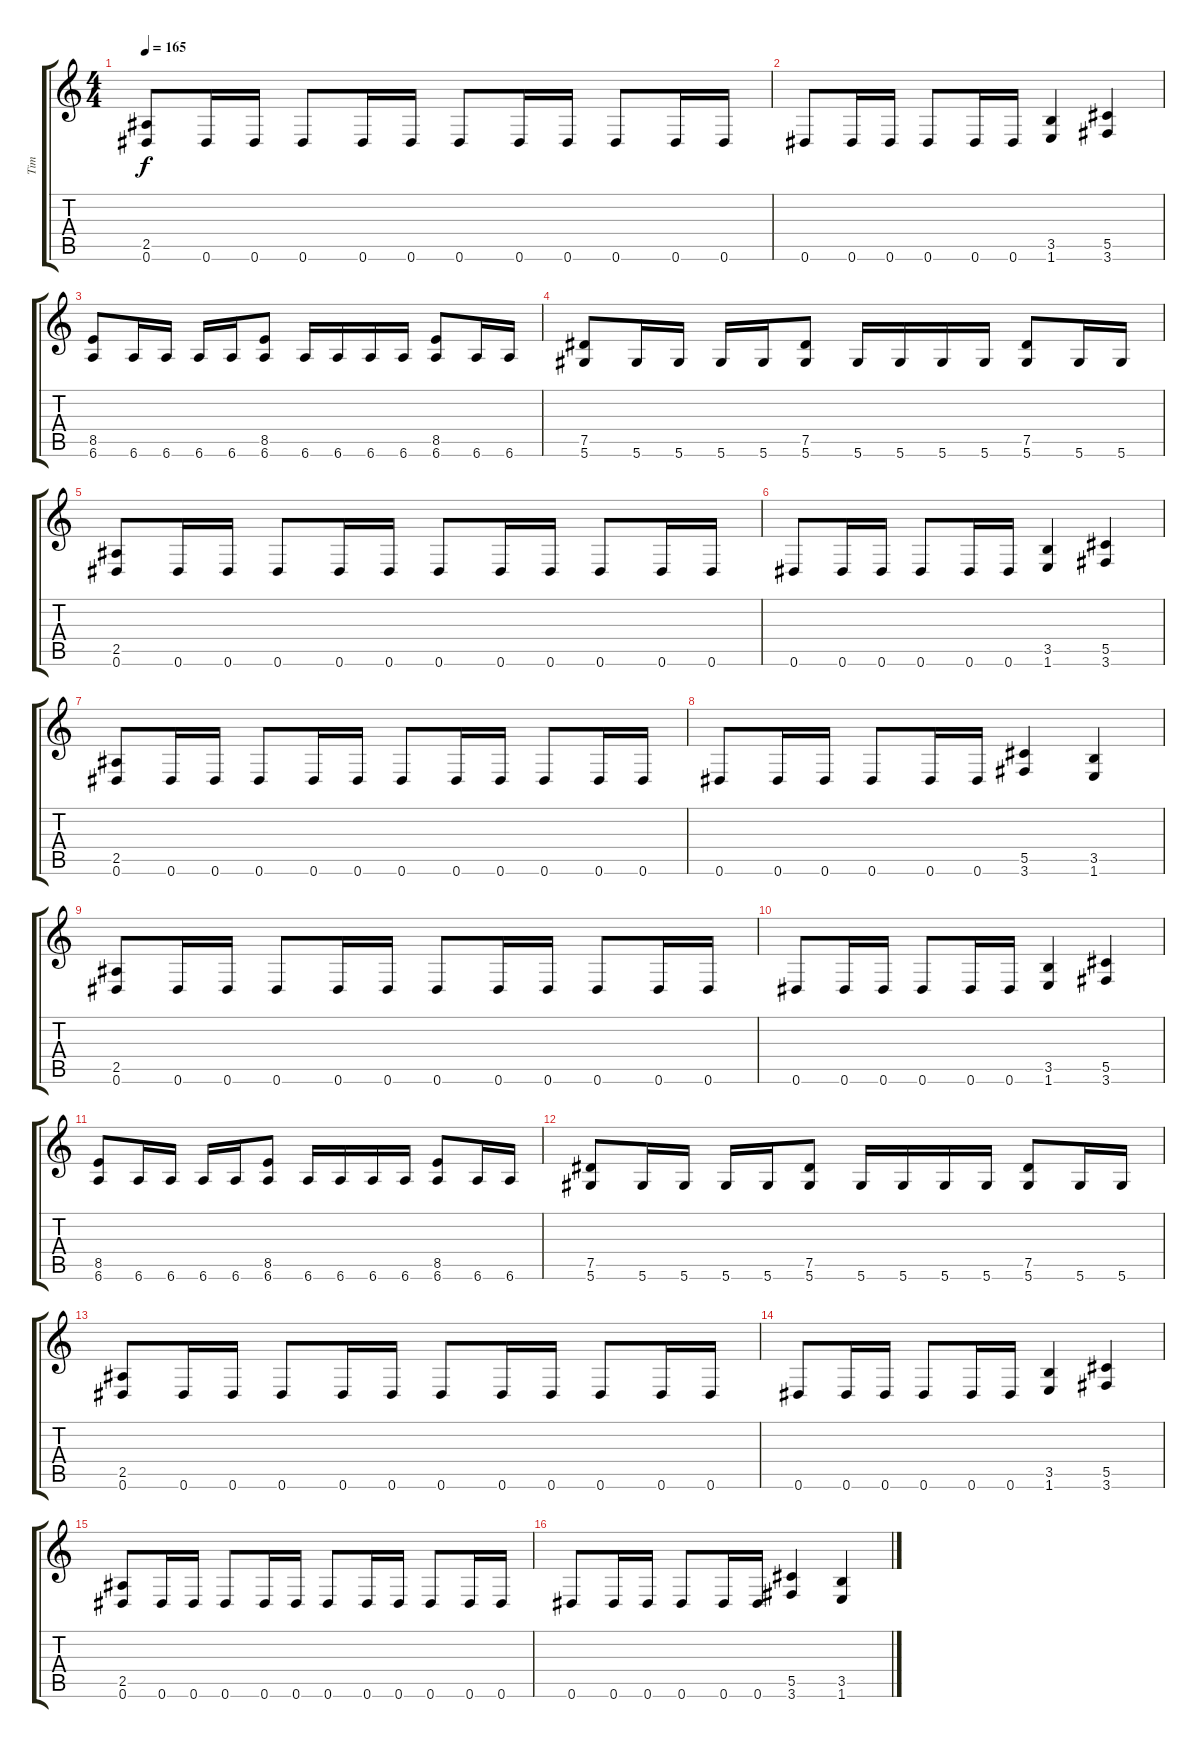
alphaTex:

\track ("Tim" "Tim") {instrument distortionguitar}
\staff {score tabs}
\tuning (Eb4 Bb3 Gb3 Db3 Ab2 Eb2) {hide}
\ts (4 4)
\tempo 165
\clef g2
\ks c
(2.5 0.6).8{dy f} 0.6.16 0.6.16 0.6.8 0.6.16 0.6.16 0.6.8 0.6.16 0.6.16 0.6.8 0.6.16 0.6.16 |
0.6.8 0.6.16 0.6.16 0.6.8 0.6.16 0.6.16 (3.5 1.6).4 (5.5 3.6).4 |
(8.5 6.6).8 6.6.16 6.6.16 6.6.16 6.6.16 (8.5 6.6).8 6.6.16 6.6.16 6.6.16 6.6.16 (8.5 6.6).8 6.6.16 6.6.16 |
(7.5 5.6).8 5.6.16 5.6.16 5.6.16 5.6.16 (7.5 5.6).8 5.6.16 5.6.16 5.6.16 5.6.16 (7.5 5.6).8 5.6.16 5.6.16 |
(2.5 0.6).8 0.6.16 0.6.16 0.6.8 0.6.16 0.6.16 0.6.8 0.6.16 0.6.16 0.6.8 0.6.16 0.6.16 |
0.6.8 0.6.16 0.6.16 0.6.8 0.6.16 0.6.16 (3.5 1.6).4 (5.5 3.6).4 |
(2.5 0.6).8 0.6.16 0.6.16 0.6.8 0.6.16 0.6.16 0.6.8 0.6.16 0.6.16 0.6.8 0.6.16 0.6.16 |
0.6.8 0.6.16 0.6.16 0.6.8 0.6.16 0.6.16 (5.5 3.6).4 (3.5 1.6).4 |
(2.5 0.6).8 0.6.16 0.6.16 0.6.8 0.6.16 0.6.16 0.6.8 0.6.16 0.6.16 0.6.8 0.6.16 0.6.16 |
0.6.8 0.6.16 0.6.16 0.6.8 0.6.16 0.6.16 (3.5 1.6).4 (5.5 3.6).4 |
(8.5 6.6).8 6.6.16 6.6.16 6.6.16 6.6.16 (8.5 6.6).8 6.6.16 6.6.16 6.6.16 6.6.16 (8.5 6.6).8 6.6.16 6.6.16 |
(7.5 5.6).8 5.6.16 5.6.16 5.6.16 5.6.16 (7.5 5.6).8 5.6.16 5.6.16 5.6.16 5.6.16 (7.5 5.6).8 5.6.16 5.6.16 |
(2.5 0.6).8 0.6.16 0.6.16 0.6.8 0.6.16 0.6.16 0.6.8 0.6.16 0.6.16 0.6.8 0.6.16 0.6.16 |
0.6.8 0.6.16 0.6.16 0.6.8 0.6.16 0.6.16 (3.5 1.6).4 (5.5 3.6).4 |
(2.5 0.6).8 0.6.16 0.6.16 0.6.8 0.6.16 0.6.16 0.6.8 0.6.16 0.6.16 0.6.8 0.6.16 0.6.16 |
0.6.8 0.6.16 0.6.16 0.6.8 0.6.16 0.6.16 (5.5 3.6).4 (3.5 1.6).4
